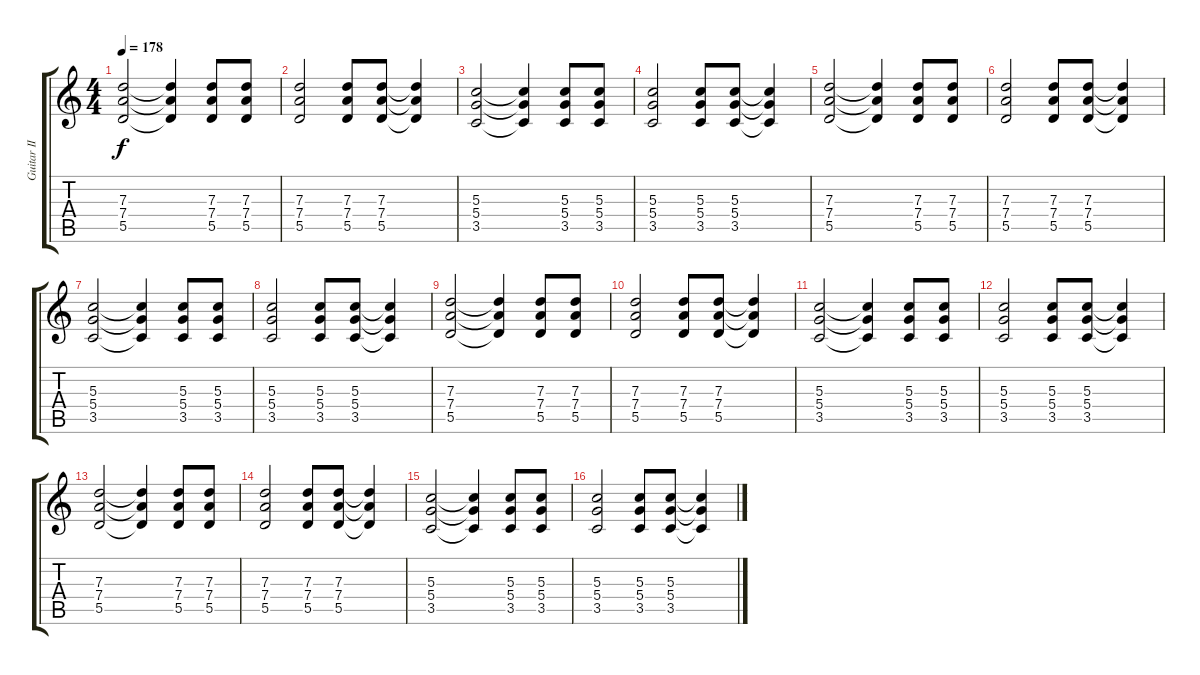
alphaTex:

\track ("Guitar II" "Guitar II") {instrument distortionguitar}
\staff {score tabs}
\tuning (E4 B3 G3 D3 A2 E2) {hide}
\ts (4 4)
\tempo 178
\clef g2
\ks c
(7.3 7.4 5.5).2{dy f} (7.3{t} 7.4{t} 5.5{t}).4 (7.3 7.4 5.5).8 (7.3 7.4 5.5).8 |
(7.3 7.4 5.5).2 (7.3 7.4 5.5).8 (7.3 7.4 5.5).8 (7.3{t} 7.4{t} 5.5{t}).4 |
(5.3 5.4 3.5).2 (5.3{t} 5.4{t} 3.5{t}).4 (5.3 5.4 3.5).8 (5.3 5.4 3.5).8 |
(5.3 5.4 3.5).2 (5.3 5.4 3.5).8 (5.3 5.4 3.5).8 (5.3{t} 5.4{t} 3.5{t}).4 |
(7.3 7.4 5.5).2 (7.3{t} 7.4{t} 5.5{t}).4 (7.3 7.4 5.5).8 (7.3 7.4 5.5).8 |
(7.3 7.4 5.5).2 (7.3 7.4 5.5).8 (7.3 7.4 5.5).8 (7.3{t} 7.4{t} 5.5{t}).4 |
(5.3 5.4 3.5).2 (5.3{t} 5.4{t} 3.5{t}).4 (5.3 5.4 3.5).8 (5.3 5.4 3.5).8 |
(5.3 5.4 3.5).2 (5.3 5.4 3.5).8 (5.3 5.4 3.5).8 (5.3{t} 5.4{t} 3.5{t}).4 |
(7.3 7.4 5.5).2 (7.3{t} 7.4{t} 5.5{t}).4 (7.3 7.4 5.5).8 (7.3 7.4 5.5).8 |
(7.3 7.4 5.5).2 (7.3 7.4 5.5).8 (7.3 7.4 5.5).8 (7.3{t} 7.4{t} 5.5{t}).4 |
(5.3 5.4 3.5).2 (5.3{t} 5.4{t} 3.5{t}).4 (5.3 5.4 3.5).8 (5.3 5.4 3.5).8 |
(5.3 5.4 3.5).2 (5.3 5.4 3.5).8 (5.3 5.4 3.5).8 (5.3{t} 5.4{t} 3.5{t}).4 |
(7.3 7.4 5.5).2 (7.3{t} 7.4{t} 5.5{t}).4 (7.3 7.4 5.5).8 (7.3 7.4 5.5).8 |
(7.3 7.4 5.5).2 (7.3 7.4 5.5).8 (7.3 7.4 5.5).8 (7.3{t} 7.4{t} 5.5{t}).4 |
(5.3 5.4 3.5).2 (5.3{t} 5.4{t} 3.5{t}).4 (5.3 5.4 3.5).8 (5.3 5.4 3.5).8 |
(5.3 5.4 3.5).2 (5.3 5.4 3.5).8 (5.3 5.4 3.5).8 (5.3{t} 5.4{t} 3.5{t}).4
